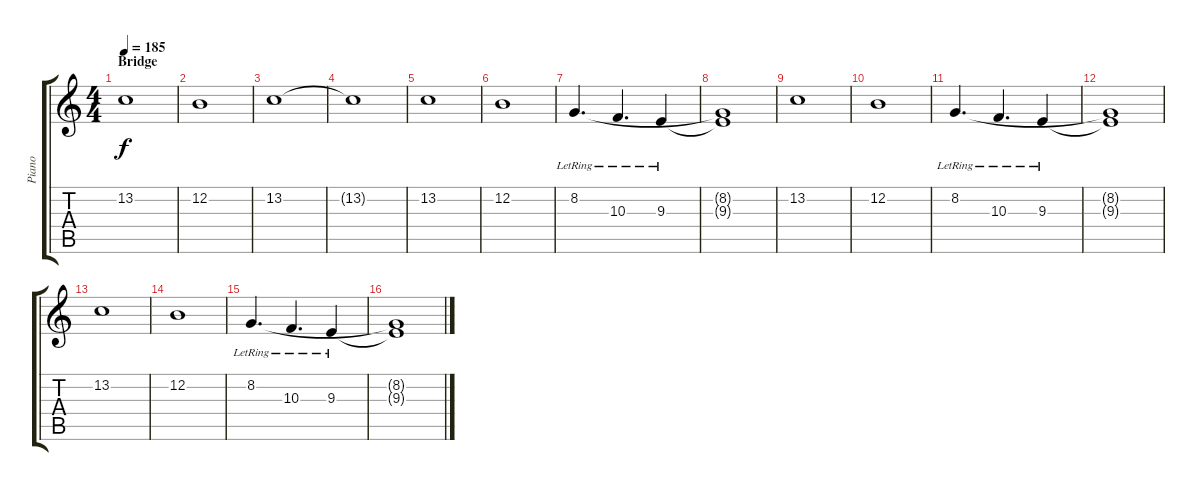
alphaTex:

\track ("Piano" "Piano") {instrument electricgrandpiano}
\staff {score tabs}
\tuning (E4 B3 G3 D3 A2 E2) {hide}
\ts (4 4)
\section ("" "Bridge")
\tempo 185
\clef g2
\ks c
13.2.1{dy f} |
12.2.1 |
13.2.1 |
13.2{t}.1 |
13.2.1 |
12.2.1 |
8.2{lr}.4{d} 10.3{lr}.4{d} 9.3{lr}.4 |
(8.2{t} 9.3{t}).1 |
13.2.1 |
12.2.1 |
8.2{lr}.4{d} 10.3{lr}.4{d} 9.3{lr}.4 |
(8.2{t} 9.3{t}).1 |
13.2.1 |
12.2.1 |
8.2{lr}.4{d} 10.3{lr}.4{d} 9.3{lr}.4 |
(8.2{t} 9.3{t}).1
